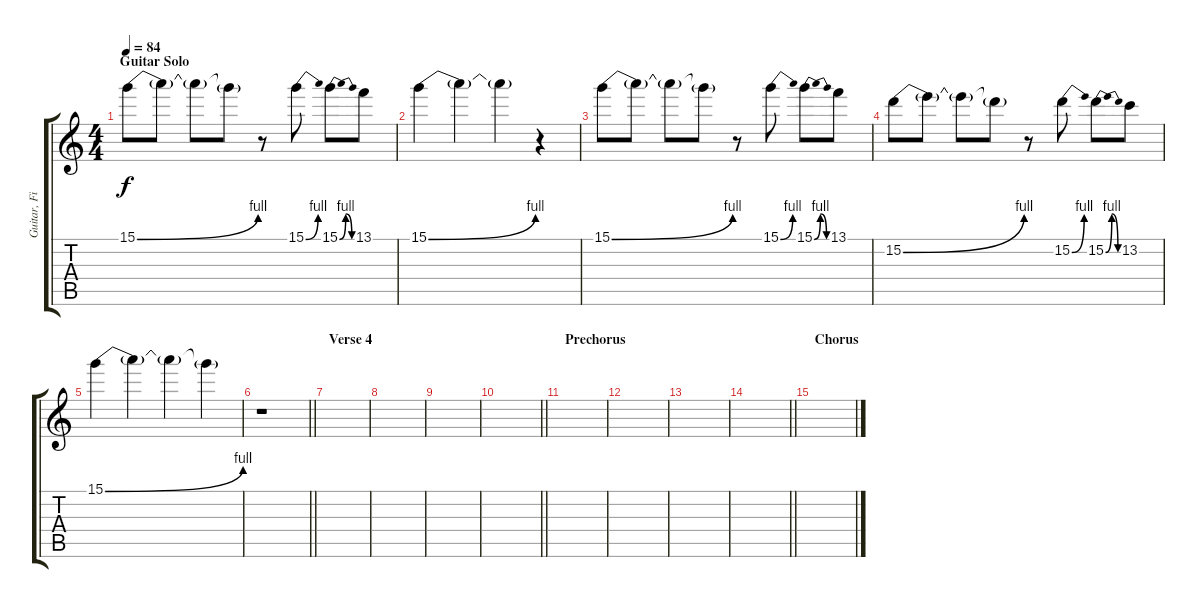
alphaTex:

\track ("Guitar, Fills Overdub" "Guitar, Fi") {instrument distortionguitar}
\staff {score tabs}
\tuning (E4 B3 G3 D3 A2 E2) {hide}
\ts (4 4)
\section ("" "Guitar Solo")
\tempo 84
\clef g2
\ks c
15.1{be (bend 0 0 60 4)}.8{dy f} 15.1{t}.8 15.1{t}.8 15.1{t}.8 r.8 15.1{be (bend 0 0 60 4)}.8 15.1{be (bendrelease 0 0 30 4 30 4 60 0)}.8 13.1.8 |
15.1{be (bend 0 0 60 4)}.4 15.1{t}.4 15.1{t}.4 r.4 |
15.1{be (bend 0 0 60 4)}.8 15.1{t}.8 15.1{t}.8 15.1{t}.8 r.8 15.1{be (bend 0 0 60 4)}.8 15.1{be (bendrelease 0 0 30 4 30 4 60 0)}.8 13.1.8 |
15.2{be (bend 0 0 60 4)}.8 15.2{t}.8 15.2{t}.8 15.2{t}.8 r.8 15.2{be (bend 0 0 60 4)}.8 15.2{be (bendrelease 0 0 30 4 30 4 60 0)}.8 13.2.8 |
15.1{be (bend 0 0 60 4)}.4 15.1{t}.4 15.1{t}.4 15.1{t}.4 |
\barLineRight lightlight
r.1 |
\section ("" "Verse 4")
|
|
|
\barLineRight lightlight
|
\section ("" "Prechorus")
|
|
|
\barLineRight lightlight
|
\section ("" "Chorus")
